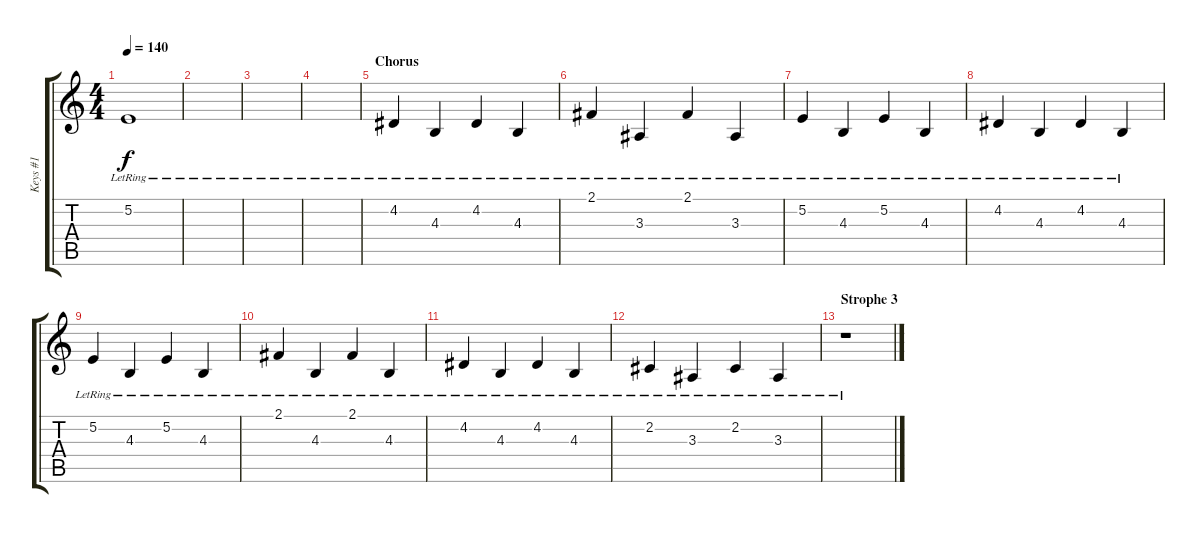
\track ("Keys #1" "Keys #1") {instrument acousticgrandpiano}
\staff {score tabs}
\tuning (E4 B3 G3 D3 A2 E2) {hide}
\ts (4 4)
\tempo 140
\clef g2
\ks c
5.2{lr}.1{dy f} |
|
|
|
\section ("" "Chorus")
4.2{lr}.4 4.3{lr}.4 4.2{lr}.4 4.3{lr}.4 |
2.1{lr}.4 3.3{lr}.4 2.1{lr}.4 3.3{lr}.4 |
5.2{lr}.4 4.3{lr}.4 5.2{lr}.4 4.3{lr}.4 |
4.2{lr}.4 4.3{lr}.4 4.2{lr}.4 4.3{lr}.4 |
5.2{lr}.4 4.3{lr}.4 5.2{lr}.4 4.3{lr}.4 |
2.1{lr}.4 4.3{lr}.4 2.1{lr}.4 4.3{lr}.4 |
4.2{lr}.4 4.3{lr}.4 4.2{lr}.4 4.3{lr}.4 |
2.2{lr}.4 3.3{lr}.4 2.2{lr}.4 3.3{lr}.4 |
\section ("" "Strophe 3")
r.1
